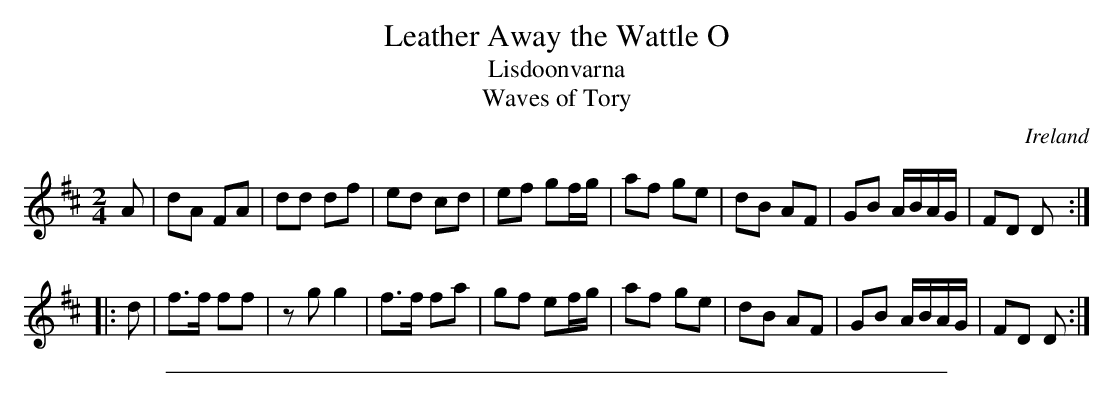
X:1
T: Leather Away the Wattle O
T: Lisdoonvarna
T: Waves of Tory
M:2/4
L:1/16
O:Ireland
K:D
   A2 | d2A2 F2A2 | d2d2 d2f2 | e2d2 c2d2 | e2f2 g2fg | a2f2 g2e2 | d2B2 A2F2 | G2B2 ABAG | F2D2 D2 :|
|: d2 | f3f  f2f2 | z2g2 g4   | f3f  f2a2 | g2f2 e2fg | a2f2 g2e2 | d2B2 A2F2 | G2B2 ABAG | F2D2 D2 :|
